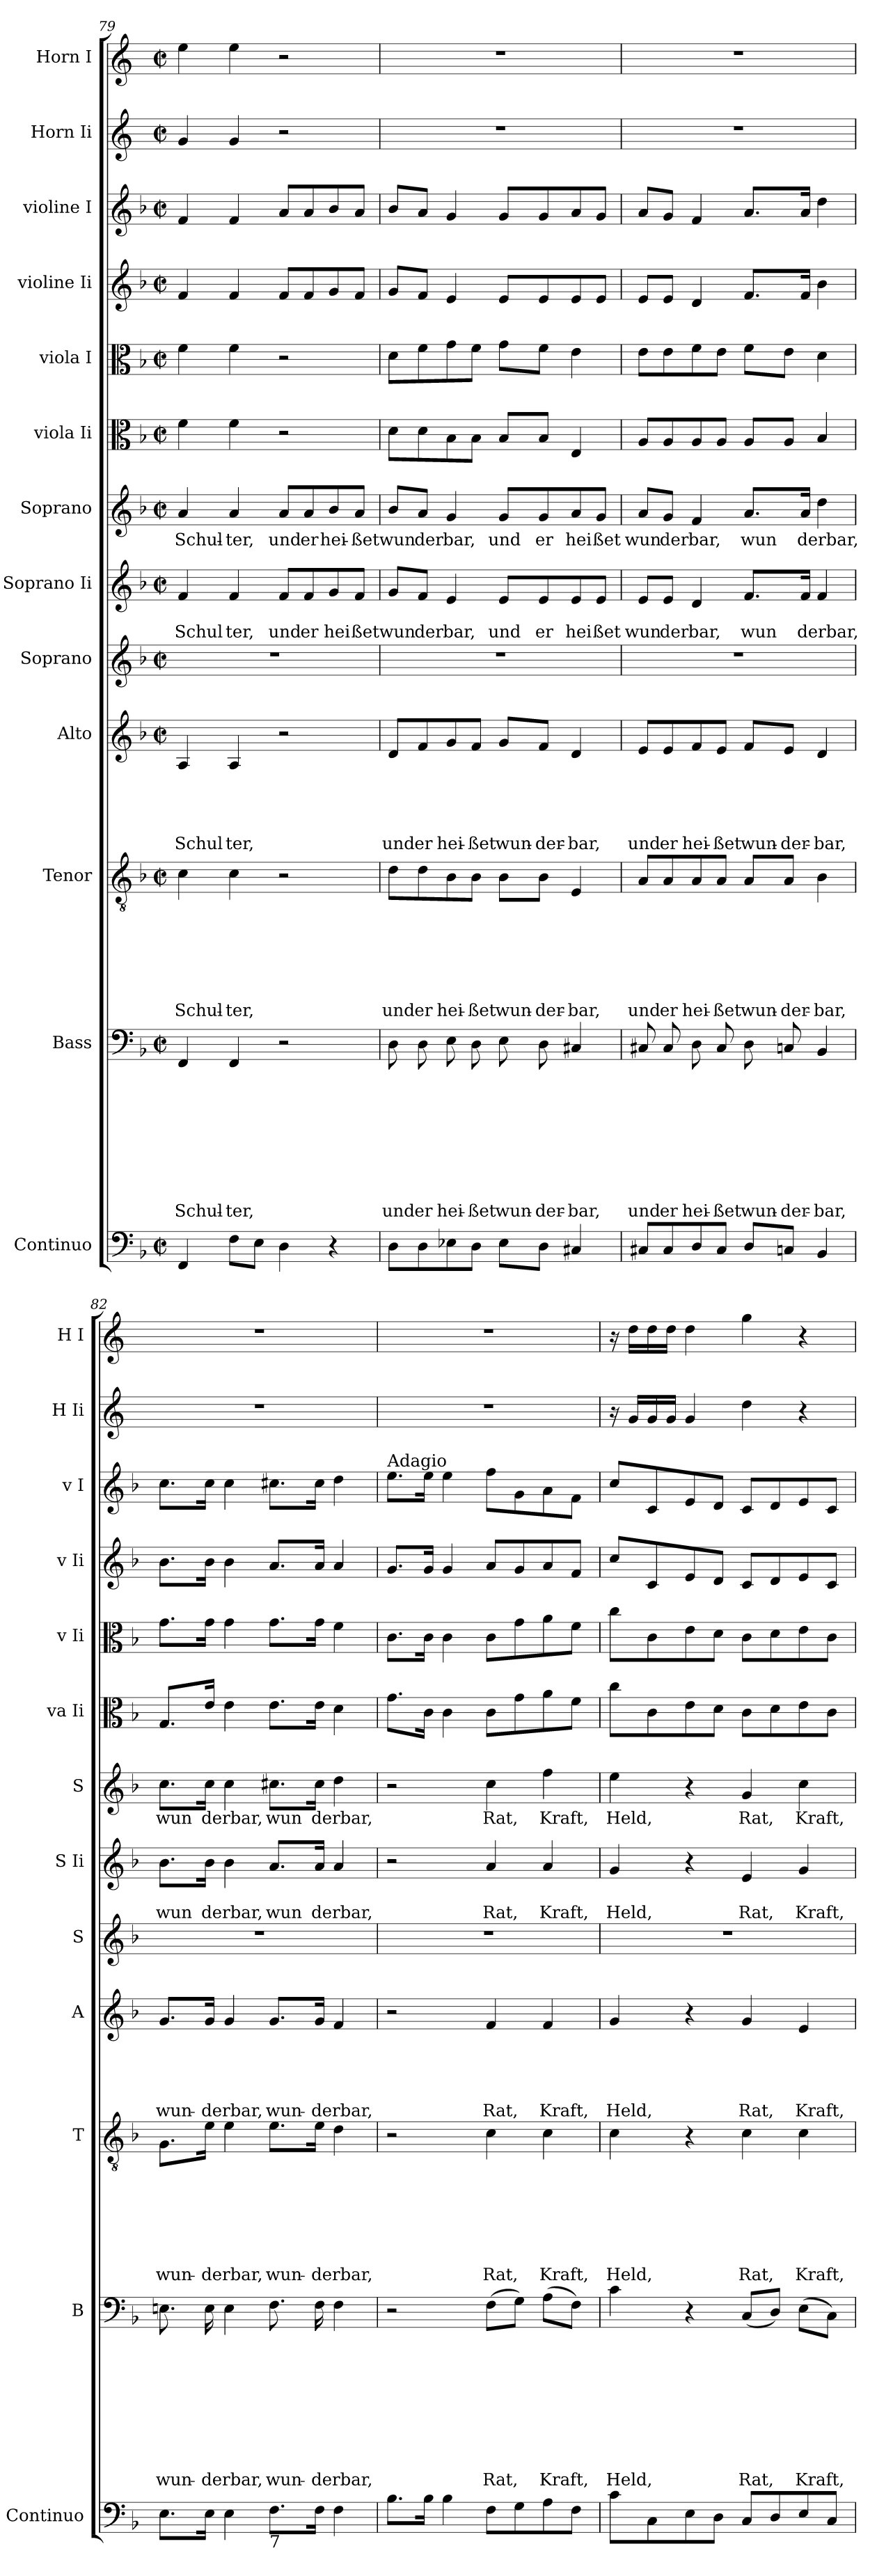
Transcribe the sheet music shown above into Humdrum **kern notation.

**kern	**kern	**text	**text	**text	**text	**text	**text	**text	**text	**text	**kern	**text	**text	**text	**text	**text	**text	**text	**kern	**text	**text	**text	**text	**text	**kern	**kern	**text	**text	**kern	**text	**kern	**kern	**kern	**kern	**kern	**kern
*part13	*part12	*part12	*part12	*part12	*part12	*part12	*part12	*part12	*part12	*part12	*part11	*part11	*part11	*part11	*part11	*part11	*part11	*part11	*part10	*part10	*part10	*part10	*part10	*part10	*part9	*part8	*part8	*part8	*part7	*part7	*part6	*part5	*part4	*part3	*part2	*part1
*staff13	*staff12	*staff12	*staff12	*staff12	*staff12	*staff12	*staff12	*staff12	*staff12	*staff12	*staff11	*staff11	*staff11	*staff11	*staff11	*staff11	*staff11	*staff11	*staff10	*staff10	*staff10	*staff10	*staff10	*staff10	*staff9	*staff8	*staff8	*staff8	*staff7	*staff7	*staff6	*staff5	*staff4	*staff3	*staff2	*staff1
*I"Continuo	*I"Bass	*	*	*	*	*	*	*	*	*	*I"Tenor	*	*	*	*	*	*	*	*I"Alto	*	*	*	*	*	*I"Soprano	*I"Soprano Ii	*	*	*I"Soprano	*	*I"viola Ii	*I"viola I	*I"violine Ii	*I"violine I	*I"Horn Ii	*I"Horn I
*I'Continuo	*I'B	*	*	*	*	*	*	*	*	*	*I'T	*	*	*	*	*	*	*	*I'A	*	*	*	*	*	*I'S	*I'S Ii	*	*	*I'S	*	*I'va Ii	*I'v Ii	*I'v Ii	*I'v I	*I'H Ii	*I'H I
*clefF4	*clefF4	*	*	*	*	*	*	*	*	*	*clefGv2	*	*	*	*	*	*	*	*clefG2	*	*	*	*	*	*clefG2	*clefG2	*	*	*clefG2	*	*clefC3	*clefC3	*clefG2	*clefG2	*clefG2	*clefG2
*	*	*	*	*	*	*	*	*	*	*	*	*	*	*	*	*	*	*	*	*	*	*	*	*	*	*	*	*	*	*	*	*	*	*	*ITrd-3c-5	*ITrd-3c-5
*k[b-]	*k[b-]	*	*	*	*	*	*	*	*	*	*k[b-]	*	*	*	*	*	*	*	*k[b-]	*	*	*	*	*	*k[b-]	*k[b-]	*	*	*k[b-]	*	*k[b-]	*k[b-]	*k[b-]	*k[b-]	*k[b-]	*k[b-]
*F:	*F:	*	*	*	*	*	*	*	*	*	*F:	*	*	*	*	*	*	*	*F:	*	*	*	*	*	*F:	*F:	*	*	*F:	*	*F:	*F:	*F:	*F:	*F:	*F:
*M2/2	*M2/2	*	*	*	*	*	*	*	*	*	*M2/2	*	*	*	*	*	*	*	*M2/2	*	*	*	*	*	*M2/2	*M2/2	*	*	*M2/2	*	*M2/2	*M2/2	*M2/2	*M2/2	*M2/2	*M2/2
*met(c|)	*met(c|)	*	*	*	*	*	*	*	*	*	*met(c|)	*	*	*	*	*	*	*	*met(c|)	*	*	*	*	*	*met(c|)	*met(c|)	*	*	*met(c|)	*	*met(c|)	*met(c|)	*met(c|)	*met(c|)	*met(c|)	*met(c|)
=79	=79	=79	=79	=79	=79	=79	=79	=79	=79	=79	=79	=79	=79	=79	=79	=79	=79	=79	=79	=79	=79	=79	=79	=79	=79	=79	=79	=79	=79	=79	=79	=79	=79	=79	=79	=79
!	!	!	!	!	!	!	!	!	!	!LO:LY:b	!	!	!	!	!	!	!	!LO:LY:b	!	!	!	!	!	!LO:LY:b	!	!	!	!LO:LY:b	!	!LO:LY:b	!	!	!	!	!	!
4FF/	4FF/	.	.	.	.	.	.	.	.	Schul-	4c\	.	.	.	.	.	.	Schul-	4A/	.	.	.	.	Schul	1r	4f/	.	Schul	4a/	Schul-	4f\	4f\	4f/	4f/	4cc/	4aa\
!	!	!	!	!	!	!	!	!	!	!LO:LY:b	!	!	!	!	!	!	!	!LO:LY:b	!	!	!	!	!	!LO:LY:b	!	!	!	!LO:LY:b	!	!LO:LY:b	!	!	!	!	!	!
8F\L	4FF/	.	.	.	.	.	.	.	.	-ter,	4c\	.	.	.	.	.	.	-ter,	4A/	.	.	.	.	ter,	.	4f/	.	ter,	4a/	-ter,	4f\	4f\	4f/	4f/	4cc/	4aa\
8E\J	.	.	.	.	.	.	.	.	.	.	.	.	.	.	.	.	.	.	.	.	.	.	.	.	.	.	.	.	.	.	.	.	.	.	.	.
!	!	!	!	!	!	!	!	!	!	!	!	!	!	!	!	!	!	!	!	!	!	!	!	!	!	!	!	!LO:LY:b	!	!LO:LY:b	!	!	!	!	!	!
4D\	2r	.	.	.	.	.	.	.	.	.	2r	.	.	.	.	.	.	.	2r	.	.	.	.	.	.	8f/L	.	und	8a/L	und	2r	2r	8f/L	8a/L	2r	2r
!	!	!	!	!	!	!	!	!	!	!	!	!	!	!	!	!	!	!	!	!	!	!	!	!	!	!	!	!LO:LY:b	!	!LO:LY:b	!	!	!	!	!	!
.	.	.	.	.	.	.	.	.	.	.	.	.	.	.	.	.	.	.	.	.	.	.	.	.	.	8f/	.	er	8a/	er	.	.	8f/	8a/	.	.
!	!	!	!	!	!	!	!	!	!	!	!	!	!	!	!	!	!	!	!	!	!	!	!	!	!	!	!	!LO:LY:b	!	!LO:LY:b	!	!	!	!	!	!
4r	.	.	.	.	.	.	.	.	.	.	.	.	.	.	.	.	.	.	.	.	.	.	.	.	.	8g/	.	hei	8b-/	hei-	.	.	8g/	8b-/	.	.
!	!	!	!	!	!	!	!	!	!	!	!	!	!	!	!	!	!	!	!	!	!	!	!	!	!	!	!	!LO:LY:b	!	!LO:LY:b	!	!	!	!	!	!
.	.	.	.	.	.	.	.	.	.	.	.	.	.	.	.	.	.	.	.	.	.	.	.	.	.	8f/J	.	ßet	8a/J	-ßet	.	.	8f/J	8a/J	.	.
!!LO:PB:g=z
=80	=80	=80	=80	=80	=80	=80	=80	=80	=80	=80	=80	=80	=80	=80	=80	=80	=80	=80	=80	=80	=80	=80	=80	=80	=80	=80	=80	=80	=80	=80	=80	=80	=80	=80	=80	=80
!	!	!	!	!	!	!	!	!	!	!LO:LY:b	!	!	!	!	!	!	!	!LO:LY:b	!	!	!	!	!	!LO:LY:b	!	!	!	!LO:LY:b	!	!LO:LY:b	!	!	!	!	!	!
8D>\L	8D\	.	.	.	.	.	.	.	.	und	8d\L	.	.	.	.	.	.	und	8d/L	.	.	.	.	und	1r	8g/L	.	wun	8b-/L	wun	8d\L	8d\L	8g/L	8b-/L	1r	1r
!	!	!	!	!	!	!	!	!	!	!LO:LY:b	!	!	!	!	!	!	!	!LO:LY:b	!	!	!	!	!	!LO:LY:b	!	!	!	!LO:LY:b	!	!LO:LY:b	!	!	!	!	!	!
8D>\	8D\	.	.	.	.	.	.	.	.	er	8d\	.	.	.	.	.	.	er	8f/	.	.	.	.	er	.	8f/J	.	der	8a/J	der	8d\	8f\	8f/J	8a/J	.	.
!	!	!	!	!	!	!	!	!	!	!LO:LY:b	!	!	!	!	!	!	!	!LO:LY:b	!	!	!	!	!	!LO:LY:b	!	!	!	!LO:LY:b	!	!LO:LY:b	!	!	!	!	!	!
8E->\	8E\	.	.	.	.	.	.	.	.	hei-	8B-\	.	.	.	.	.	.	hei-	8g/	.	.	.	.	hei-	.	4e/	.	bar,	4g/	bar,	8B-\	8g\	4e/	4g/	.	.
!	!	!	!	!	!	!	!	!	!	!LO:LY:b	!	!	!	!	!	!	!	!LO:LY:b	!	!	!	!	!	!LO:LY:b	!	!	!	!	!	!	!	!	!	!	!	!
8D>\J	8D\	.	.	.	.	.	.	.	.	-ßet	8B-\J	.	.	.	.	.	.	-ßet	8f/J	.	.	.	.	-ßet	.	.	.	.	.	.	8B-\J	8f\J	.	.	.	.
!	!	!	!	!	!	!	!	!	!	!LO:LY:b	!	!	!	!	!	!	!	!LO:LY:b	!	!	!	!	!	!LO:LY:b	!	!	!	!LO:LY:b	!	!LO:LY:b	!	!	!	!	!	!
8E->\L	8E\	.	.	.	.	.	.	.	.	wun-	8B-\L	.	.	.	.	.	.	wun-	8g/L	.	.	.	.	wun-	.	8e/L	.	und	8g/L	und	8B-/L	8g\L	8e/L	8g/L	.	.
!	!	!	!	!	!	!	!	!	!	!LO:LY:b	!	!	!	!	!	!	!	!LO:LY:b	!	!	!	!	!	!LO:LY:b	!	!	!	!LO:LY:b	!	!LO:LY:b	!	!	!	!	!	!
8D\J	8D\	.	.	.	.	.	.	.	.	-der-	8B-\J	.	.	.	.	.	.	-der-	8f/J	.	.	.	.	-der-	.	8e/	.	er	8g/	er	8B-/J	8f\J	8e/	8g/	.	.
!	!	!	!	!	!	!	!	!	!	!LO:LY:b	!	!	!	!	!	!	!	!LO:LY:b	!	!	!	!	!	!LO:LY:b	!	!	!	!LO:LY:b	!	!LO:LY:b	!	!	!	!	!	!
4C#X</	4C#X/	.	.	.	.	.	.	.	.	-bar,	4E/	.	.	.	.	.	.	-bar,	4d/	.	.	.	.	-bar,	.	8e/	.	hei	8a/	hei	4E/	4e\	8e/	8a/	.	.
!	!	!	!	!	!	!	!	!	!	!	!	!	!	!	!	!	!	!	!	!	!	!	!	!	!	!	!	!LO:LY:b	!	!LO:LY:b	!	!	!	!	!	!
.	.	.	.	.	.	.	.	.	.	.	.	.	.	.	.	.	.	.	.	.	.	.	.	.	.	8e/J	.	ßet	8g/J	ßet	.	.	8e/J	8g/J	.	.
=81	=81	=81	=81	=81	=81	=81	=81	=81	=81	=81	=81	=81	=81	=81	=81	=81	=81	=81	=81	=81	=81	=81	=81	=81	=81	=81	=81	=81	=81	=81	=81	=81	=81	=81	=81	=81
!	!	!	!	!	!	!	!	!	!	!LO:LY:b	!	!	!	!	!	!	!	!LO:LY:b	!	!	!	!	!	!LO:LY:b	!	!	!	!LO:LY:b	!	!LO:LY:b	!	!	!	!	!	!
8C#X</L	8C#X/	.	.	.	.	.	.	.	.	und	8A/L	.	.	.	.	.	.	und	8e/L	.	.	.	.	und	1r	8e/L	.	wun	8a/L	wun	8A/L	8e\L	8e/L	8a/L	1r	1r
!	!	!	!	!	!	!	!	!	!	!LO:LY:b	!	!	!	!	!	!	!	!LO:LY:b	!	!	!	!	!	!LO:LY:b	!	!	!	!LO:LY:b	!	!LO:LY:b	!	!	!	!	!	!
8C#/	8C#/	.	.	.	.	.	.	.	.	er	8A/	.	.	.	.	.	.	er	8e/	.	.	.	.	er	.	8e/J	.	der	8g/J	der	8A/	8e\	8e/J	8g/J	.	.
!	!	!	!	!	!	!	!	!	!	!LO:LY:b	!	!	!	!	!	!	!	!LO:LY:b	!	!	!	!	!	!LO:LY:b	!	!	!	!LO:LY:b	!	!LO:LY:b	!	!	!	!	!	!
8D/	8D\	.	.	.	.	.	.	.	.	hei-	8A/	.	.	.	.	.	.	hei-	8f/	.	.	.	.	hei-	.	4d/	.	bar,	4f/	bar,	8A/	8f\	4d/	4f/	.	.
!	!	!	!	!	!	!	!	!	!	!LO:LY:b	!	!	!	!	!	!	!	!LO:LY:b	!	!	!	!	!	!LO:LY:b	!	!	!	!	!	!	!	!	!	!	!	!
8C#</J	8C#/	.	.	.	.	.	.	.	.	-ßet	8A/J	.	.	.	.	.	.	-ßet	8e/J	.	.	.	.	-ßet	.	.	.	.	.	.	8A/J	8e\J	.	.	.	.
!	!	!	!	!	!	!	!	!	!	!LO:LY:b	!	!	!	!	!	!	!	!LO:LY:b	!	!	!	!	!	!LO:LY:b	!	!	!	!LO:LY:b	!	!LO:LY:b	!	!	!	!	!	!
8D/L	8D\	.	.	.	.	.	.	.	.	wun-	8A/L	.	.	.	.	.	.	wun-	8f/L	.	.	.	.	wun-	.	8.f/L	.	wun	8.a/L	wun	8A/L	8f\L	8.f/L	8.a/L	.	.
!	!	!	!	!	!	!	!	!	!	!LO:LY:b	!	!	!	!	!	!	!	!LO:LY:b	!	!	!	!	!	!LO:LY:b	!	!	!	!	!	!	!	!	!	!	!	!
8Cn/J	8Cn/	.	.	.	.	.	.	.	.	-der-	8A/J	.	.	.	.	.	.	-der-	8e/J	.	.	.	.	-der-	.	.	.	.	.	.	8A/J	8e\J	.	.	.	.
!	!	!	!	!	!	!	!	!	!	!	!	!	!	!	!	!	!	!	!	!	!	!	!	!	!	!	!	!LO:LY:b	!	!LO:LY:b	!	!	!	!	!	!
.	.	.	.	.	.	.	.	.	.	.	.	.	.	.	.	.	.	.	.	.	.	.	.	.	.	16f/Jk	.	derbar,	16a/Jk	derbar,	.	.	16f/Jk	16a/Jk	.	.
!	!	!	!	!	!	!	!	!	!	!LO:LY:b	!	!	!	!	!	!	!	!LO:LY:b	!	!	!	!	!	!LO:LY:b	!	!	!	!	!	!	!	!	!	!	!	!
4BB-/	4BB-/	.	.	.	.	.	.	.	.	-bar,	4B-\	.	.	.	.	.	.	-bar,	4d/	.	.	.	.	-bar,	.	4f/	.	.	4dd\	.	4B-/	4d\	4b-\	4dd\	.	.
=82	=82	=82	=82	=82	=82	=82	=82	=82	=82	=82	=82	=82	=82	=82	=82	=82	=82	=82	=82	=82	=82	=82	=82	=82	=82	=82	=82	=82	=82	=82	=82	=82	=82	=82	=82	=82
!	!	!	!	!	!	!	!	!	!	!LO:LY:b	!	!	!	!	!	!	!	!LO:LY:b	!	!	!	!	!	!LO:LY:b	!	!	!	!LO:LY:b	!	!LO:LY:b	!	!	!	!	!	!
8.E>\L	8.En\	.	.	.	.	.	.	.	.	wun-	8.G\L	.	.	.	.	.	.	wun-	8.g/L	.	.	.	.	wun-	1r	8.b-\L	.	wun	8.cc\L	wun	8.G/L	8.g\L	8.b-\L	8.cc\L	1r	1r
!	!	!	!	!	!	!	!	!	!	!LO:LY:b	!	!	!	!	!	!	!	!LO:LY:b	!	!	!	!	!	!LO:LY:b	!	!	!	!LO:LY:b	!	!LO:LY:b	!	!	!	!	!	!
16E\Jk	16E\	.	.	.	.	.	.	.	.	-derbar,	16e\Jk	.	.	.	.	.	.	-derbar,	16g/Jk	.	.	.	.	-derbar,	.	16b-\Jk	.	derbar,	16cc\Jk	derbar,	16e/Jk	16g\Jk	16b-\Jk	16cc\Jk	.	.
4E\	4E\	.	.	.	.	.	.	.	.	.	4e\	.	.	.	.	.	.	.	4g/	.	.	.	.	.	.	4b-\	.	.	4cc\	.	4e\	4g\	4b-\	4cc\	.	.
!LO:TX:b:t=7	!	!	!	!	!	!	!	!	!	!	!	!	!	!	!	!	!	!	!	!	!	!	!	!	!	!	!	!	!	!	!	!	!	!	!	!
!	!	!	!	!	!	!	!	!	!	!LO:LY:b	!	!	!	!	!	!	!	!LO:LY:b	!	!	!	!	!	!LO:LY:b	!	!	!	!LO:LY:b	!	!LO:LY:b	!	!	!	!	!	!
8.F>\L	8.F\	.	.	.	.	.	.	.	.	wun-	8.e\L	.	.	.	.	.	.	wun-	8.g/L	.	.	.	.	wun-	.	8.a/L	.	wun	8.cc#X\L	wun	8.e\L	8.g\L	8.a/L	8.cc#X\L	.	.
!	!	!	!	!	!	!	!	!	!	!LO:LY:b	!	!	!	!	!	!	!	!LO:LY:b	!	!	!	!	!	!LO:LY:b	!	!	!	!LO:LY:b	!	!LO:LY:b	!	!	!	!	!	!
16F\Jk	16F\	.	.	.	.	.	.	.	.	-derbar,	16e\Jk	.	.	.	.	.	.	-derbar,	16g/Jk	.	.	.	.	-derbar,	.	16a/Jk	.	derbar,	16cc#\Jk	derbar,	16e\Jk	16g\Jk	16a/Jk	16cc#\Jk	.	.
4F>\	4F\	.	.	.	.	.	.	.	.	.	4d\	.	.	.	.	.	.	.	4f/	.	.	.	.	.	.	4a/	.	.	4dd\	.	4d\	4f\	4a/	4dd\	.	.
=83	=83	=83	=83	=83	=83	=83	=83	=83	=83	=83	=83	=83	=83	=83	=83	=83	=83	=83	=83	=83	=83	=83	=83	=83	=83	=83	=83	=83	=83	=83	=83	=83	=83	=83	=83	=83
!	!	!	!	!	!	!	!	!	!	!	!	!	!	!	!	!	!	!	!	!	!	!	!	!	!	!	!	!	!	!	!	!	!	!LO:TX:a:t=Adagio	!	!
8.B->\L	2r	.	.	.	.	.	.	.	.	.	2r	.	.	.	.	.	.	.	2r	.	.	.	.	.	1r	2r	.	.	2r	.	8.g\L	8.c\L	8.g/L	8.ee\L	1r	1r
16B-\Jk	.	.	.	.	.	.	.	.	.	.	.	.	.	.	.	.	.	.	.	.	.	.	.	.	.	.	.	.	.	.	16c\Jk	16c\Jk	16g/Jk	16ee\Jk	.	.
4B-\	.	.	.	.	.	.	.	.	.	.	.	.	.	.	.	.	.	.	.	.	.	.	.	.	.	.	.	.	.	.	4c\	4c\	4g/	4ee\	.	.
!	!	!	!	!	!	!	!	!	!	!LO:LY:b	!	!	!	!	!	!	!	!LO:LY:b	!	!	!	!	!	!LO:LY:b	!	!	!	!LO:LY:b	!	!LO:LY:b	!	!	!	!	!	!
8F\L	(>8F\L	.	.	.	.	.	.	.	.	Rat,	4c\	.	.	.	.	.	.	Rat,	4f/	.	.	.	.	Rat,	.	4a/	.	Rat,	4cc\	Rat,	8c\L	8c\L	8a/L	8ff\L	.	.
8G\	8G\J)	.	.	.	.	.	.	.	.	.	.	.	.	.	.	.	.	.	.	.	.	.	.	.	.	.	.	.	.	.	8g\	8g\	8g/	8g\	.	.
!	!	!	!	!	!	!	!	!	!	!LO:LY:b	!	!	!	!	!	!	!	!LO:LY:b	!	!	!	!	!	!LO:LY:b	!	!	!	!LO:LY:b	!	!LO:LY:b	!	!	!	!	!	!
8A\	(>8A\L	.	.	.	.	.	.	.	.	Kraft,	4c\	.	.	.	.	.	.	Kraft,	4f/	.	.	.	.	Kraft,	.	4a/	.	Kraft,	4ff\	Kraft,	8a\	8a\	8a/	8a\	.	.
8F\J	8F\J)	.	.	.	.	.	.	.	.	.	.	.	.	.	.	.	.	.	.	.	.	.	.	.	.	.	.	.	.	.	8f\J	8f\J	8f/J	8f\J	.	.
!!LO:LB:g=z
=84	=84	=84	=84	=84	=84	=84	=84	=84	=84	=84	=84	=84	=84	=84	=84	=84	=84	=84	=84	=84	=84	=84	=84	=84	=84	=84	=84	=84	=84	=84	=84	=84	=84	=84	=84	=84
!	!	!	!	!	!	!	!	!	!	!LO:LY:b	!	!	!	!	!	!	!	!LO:LY:b	!	!	!	!	!	!LO:LY:b	!	!	!	!LO:LY:b	!	!LO:LY:b	!	!	!	!	!	!
8c\L	4c\	.	.	.	.	.	.	.	.	Held,	4c\	.	.	.	.	.	.	Held,	4g/	.	.	.	.	Held,	1r	4g/	.	Held,	4ee\	Held,	8cc\L	8cc\L	8cc/L	8cc/L	16ra	16ra
.	.	.	.	.	.	.	.	.	.	.	.	.	.	.	.	.	.	.	.	.	.	.	.	.	.	.	.	.	.	.	.	.	.	.	16cc/LL	16gg\LL
8C\	.	.	.	.	.	.	.	.	.	.	.	.	.	.	.	.	.	.	.	.	.	.	.	.	.	.	.	.	.	.	8c\	8c\	8c/	8c/	16cc/	16gg\
.	.	.	.	.	.	.	.	.	.	.	.	.	.	.	.	.	.	.	.	.	.	.	.	.	.	.	.	.	.	.	.	.	.	.	16cc/JJ	16gg\JJ
8E>\	4r	.	.	.	.	.	.	.	.	.	4r	.	.	.	.	.	.	.	4r	.	.	.	.	.	.	4r	.	.	4r	.	8e\	8e\	8e/	8e/	4cc/	4gg\
8D\J	.	.	.	.	.	.	.	.	.	.	.	.	.	.	.	.	.	.	.	.	.	.	.	.	.	.	.	.	.	.	8d\J	8d\J	8d/J	8d/J	.	.
!	!	!	!	!	!	!	!	!	!	!LO:LY:b	!	!	!	!	!	!	!	!LO:LY:b	!	!	!	!	!	!LO:LY:b	!	!	!	!LO:LY:b	!	!LO:LY:b	!	!	!	!	!	!
8C/L	(<8C/L	.	.	.	.	.	.	.	.	Rat,	4c\	.	.	.	.	.	.	Rat,	4g/	.	.	.	.	Rat,	.	4e/	.	Rat,	4g/	Rat,	8c\L	8c\L	8c/L	8c/L	4gg\	4ccc\
8D/	8D/J)	.	.	.	.	.	.	.	.	.	.	.	.	.	.	.	.	.	.	.	.	.	.	.	.	.	.	.	.	.	8d\	8d\	8d/	8d/	.	.
!	!	!	!	!	!	!	!	!	!	!LO:LY:b	!	!	!	!	!	!	!	!LO:LY:b	!	!	!	!	!	!LO:LY:b	!	!	!	!LO:LY:b	!	!LO:LY:b	!	!	!	!	!	!
8E/	(>8E\L	.	.	.	.	.	.	.	.	Kraft,	4c\	.	.	.	.	.	.	Kraft,	4e/	.	.	.	.	Kraft,	.	4g/	.	Kraft,	4cc\	Kraft,	8e\	8e\	8e/	8e/	4r	4r
8C/J	8C\J)	.	.	.	.	.	.	.	.	.	.	.	.	.	.	.	.	.	.	.	.	.	.	.	.	.	.	.	.	.	8c\J	8c\J	8c/J	8c/J	.	.
=	=	=	=	=	=	=	=	=	=	=	=	=	=	=	=	=	=	=	=	=	=	=	=	=	=	=	=	=	=	=	=	=	=	=	=	=
*-	*-	*-	*-	*-	*-	*-	*-	*-	*-	*-	*-	*-	*-	*-	*-	*-	*-	*-	*-	*-	*-	*-	*-	*-	*-	*-	*-	*-	*-	*-	*-	*-	*-	*-	*-	*-
